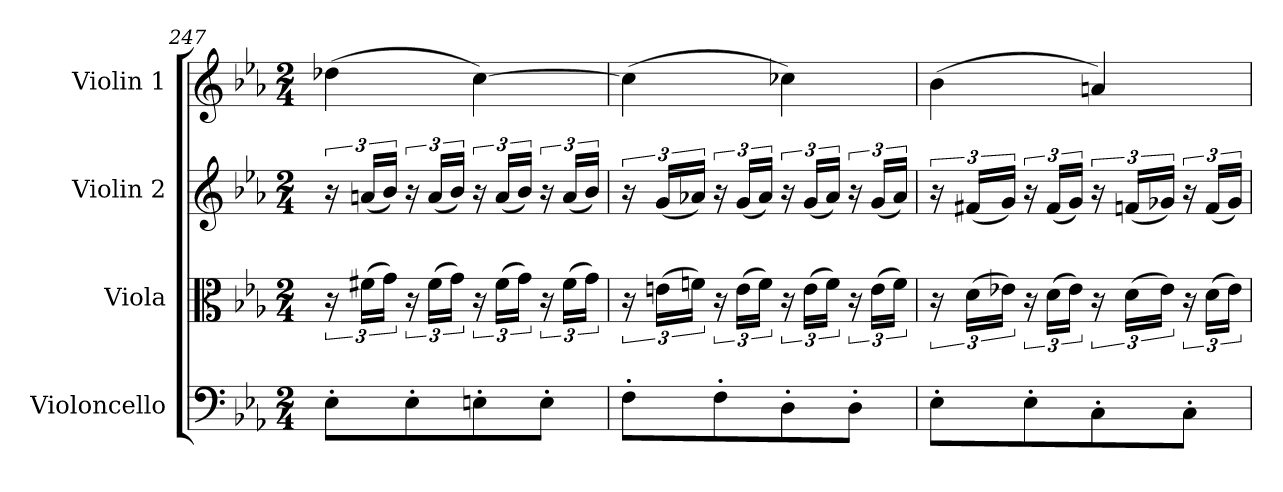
**kern	**kern	**kern	**kern
*part4	*part3	*part2	*part1
*staff4	*staff3	*staff2	*staff1
*I"Violoncello	*I"Viola	*I"Violin 2	*I"Violin 1
*I'Vc	*I'Vla	*I'Vln	*I'Vln
*clefF4	*clefC3	*clefG2	*clefG2
*k[b-e-a-]	*k[b-e-a-]	*k[b-e-a-]	*k[b-e-a-]
*M2/4	*M2/4	*M2/4	*M2/4
=247	=247	=247	=247
8E-'\L	24r	24r	(>4dd-X\
.	(>24f#X\LL	(<24an/LL	.
.	24g\JJ)	24b-/JJ)	.
8E-'\	24r	24r	.
.	(>24f#\LL	(<24a/LL	.
.	24g\JJ)	24b-/JJ)	.
8En'\	24r	24r	[4cc\)
.	(>24f#\LL	(<24a/LL	.
.	24g\JJ)	24b-/JJ)	.
8E'\J	24r	24r	.
.	(>24f#\LL	(<24a/LL	.
.	24g\JJ)	24b-/JJ)	.
=248	=248	=248	=248
8F'\L	24r	24r	(>4cc\]
.	(>24en\LL	(<24g/LL	.
.	24fn\JJ)	24a-X/JJ)	.
8F'\	24r	24r	.
.	(>24e\LL	(<24g/LL	.
.	24f\JJ)	24a-/JJ)	.
8D'\	24r	24r	4cc-X\)
.	(>24e\LL	(<24g/LL	.
.	24f\JJ)	24a-/JJ)	.
8D'\J	24r	24r	.
.	(>24e\LL	(<24g/LL	.
.	24f\JJ)	24a-/JJ)	.
=249	=249	=249	=249
8E-'\L	24r	24r	(>4b-\
.	(>24d\LL	(<24f#X/LL	.
.	24e-X\JJ)	24g/JJ)	.
8E-'\	24r	24r	.
.	(>24d\LL	(<24f#/LL	.
.	24e-\JJ)	24g/JJ)	.
8C'\	24r	24r	4an/)
.	(>24d\LL	(<24fn/LL	.
.	24e-\JJ)	24g-X/JJ)	.
8C'\J	24r	24r	.
.	(>24d\LL	(<24f/LL	.
.	24e-\JJ)	24g-/JJ)	.
=	=	=	=
*-	*-	*-	*-
